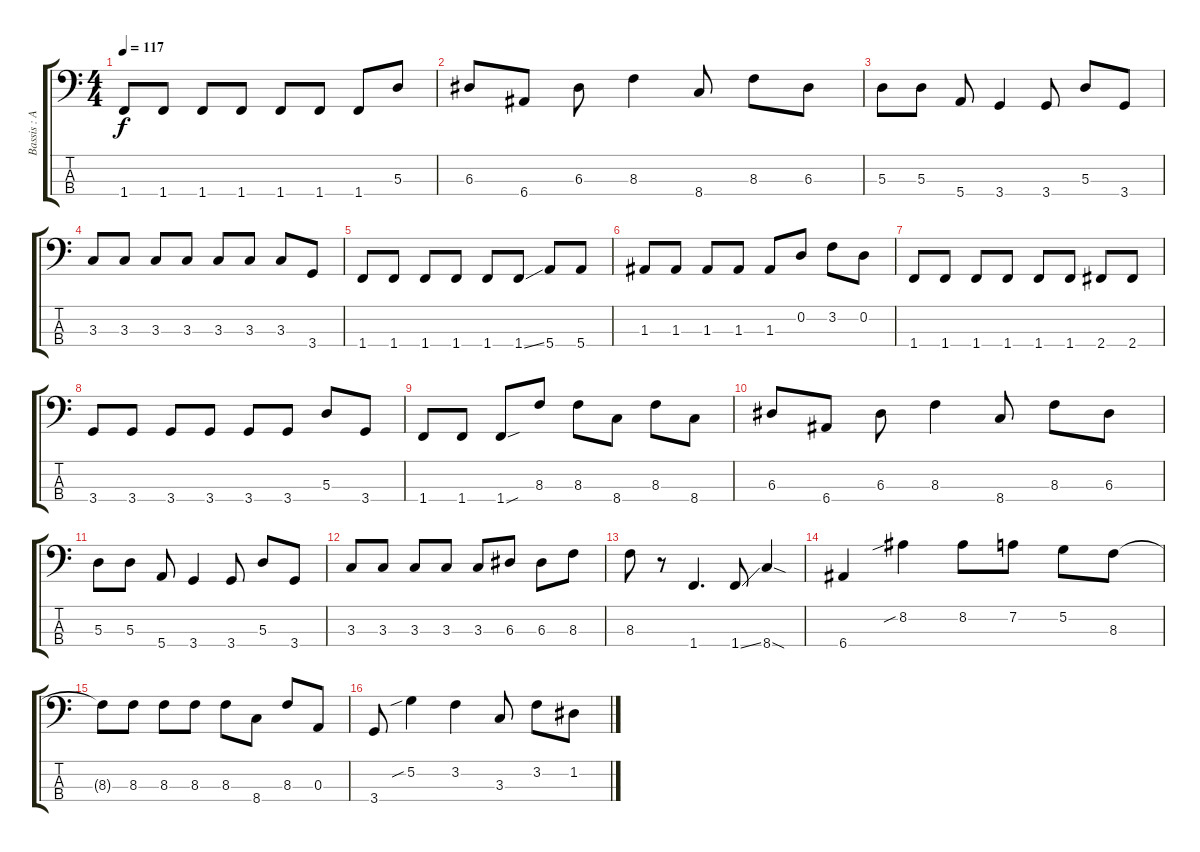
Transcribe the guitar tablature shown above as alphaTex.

\track ("Bassis : Akiyama Mio - San" "Bassis : A") {instrument electricbasspick}
\staff {score tabs}
\tuning (G2 D2 A1 E1) {hide}
\ts (4 4)
\tempo 117
\clef f4
\ks c
1.4.8{dy f} 1.4.8 1.4.8 1.4.8 1.4.8 1.4.8 1.4.8 5.3.8 |
6.3.8 6.4.8 6.3.8 8.3.4 8.4.8 8.3.8 6.3.8 |
5.3.8 5.3.8 5.4.8 3.4.4 3.4.8 5.3.8 3.4.8 |
3.3.8 3.3.8 3.3.8 3.3.8 3.3.8 3.3.8 3.3.8 3.4.8 |
1.4.8 1.4.8 1.4.8 1.4.8 1.4.8 1.4{ss}.8 5.4.8 5.4.8 |
1.3.8 1.3.8 1.3.8 1.3.8 1.3.8 0.2.8 3.2.8 0.2.8 |
1.4.8 1.4.8 1.4.8 1.4.8 1.4.8 1.4.8 2.4.8 2.4.8 |
3.4.8 3.4.8 3.4.8 3.4.8 3.4.8 3.4.8 5.3.8 3.4.8 |
1.4.8 1.4.8 1.4{sou}.8 8.3.8 8.3.8 8.4.8 8.3.8 8.4.8 |
6.3.8 6.4.8 6.3.8 8.3.4 8.4.8 8.3.8 6.3.8 |
5.3.8 5.3.8 5.4.8 3.4.4 3.4.8 5.3.8 3.4.8 |
3.3.8 3.3.8 3.3.8 3.3.8 3.3.8 6.3.8 6.3.8 8.3.8 |
8.3.8 r.8 1.4.4{d} 1.4{ss}.8 8.4{sod}.4 |
6.4.4 8.2{sib}.4 8.2.8 7.2.8 5.2.8 8.3.8 |
8.3{t}.8 8.3.8 8.3.8 8.3.8 8.3.8 8.4.8 8.3.8 0.3.8 |
3.4.8 5.2{sib}.4 3.2.4 3.3.8 3.2.8 1.2.8
